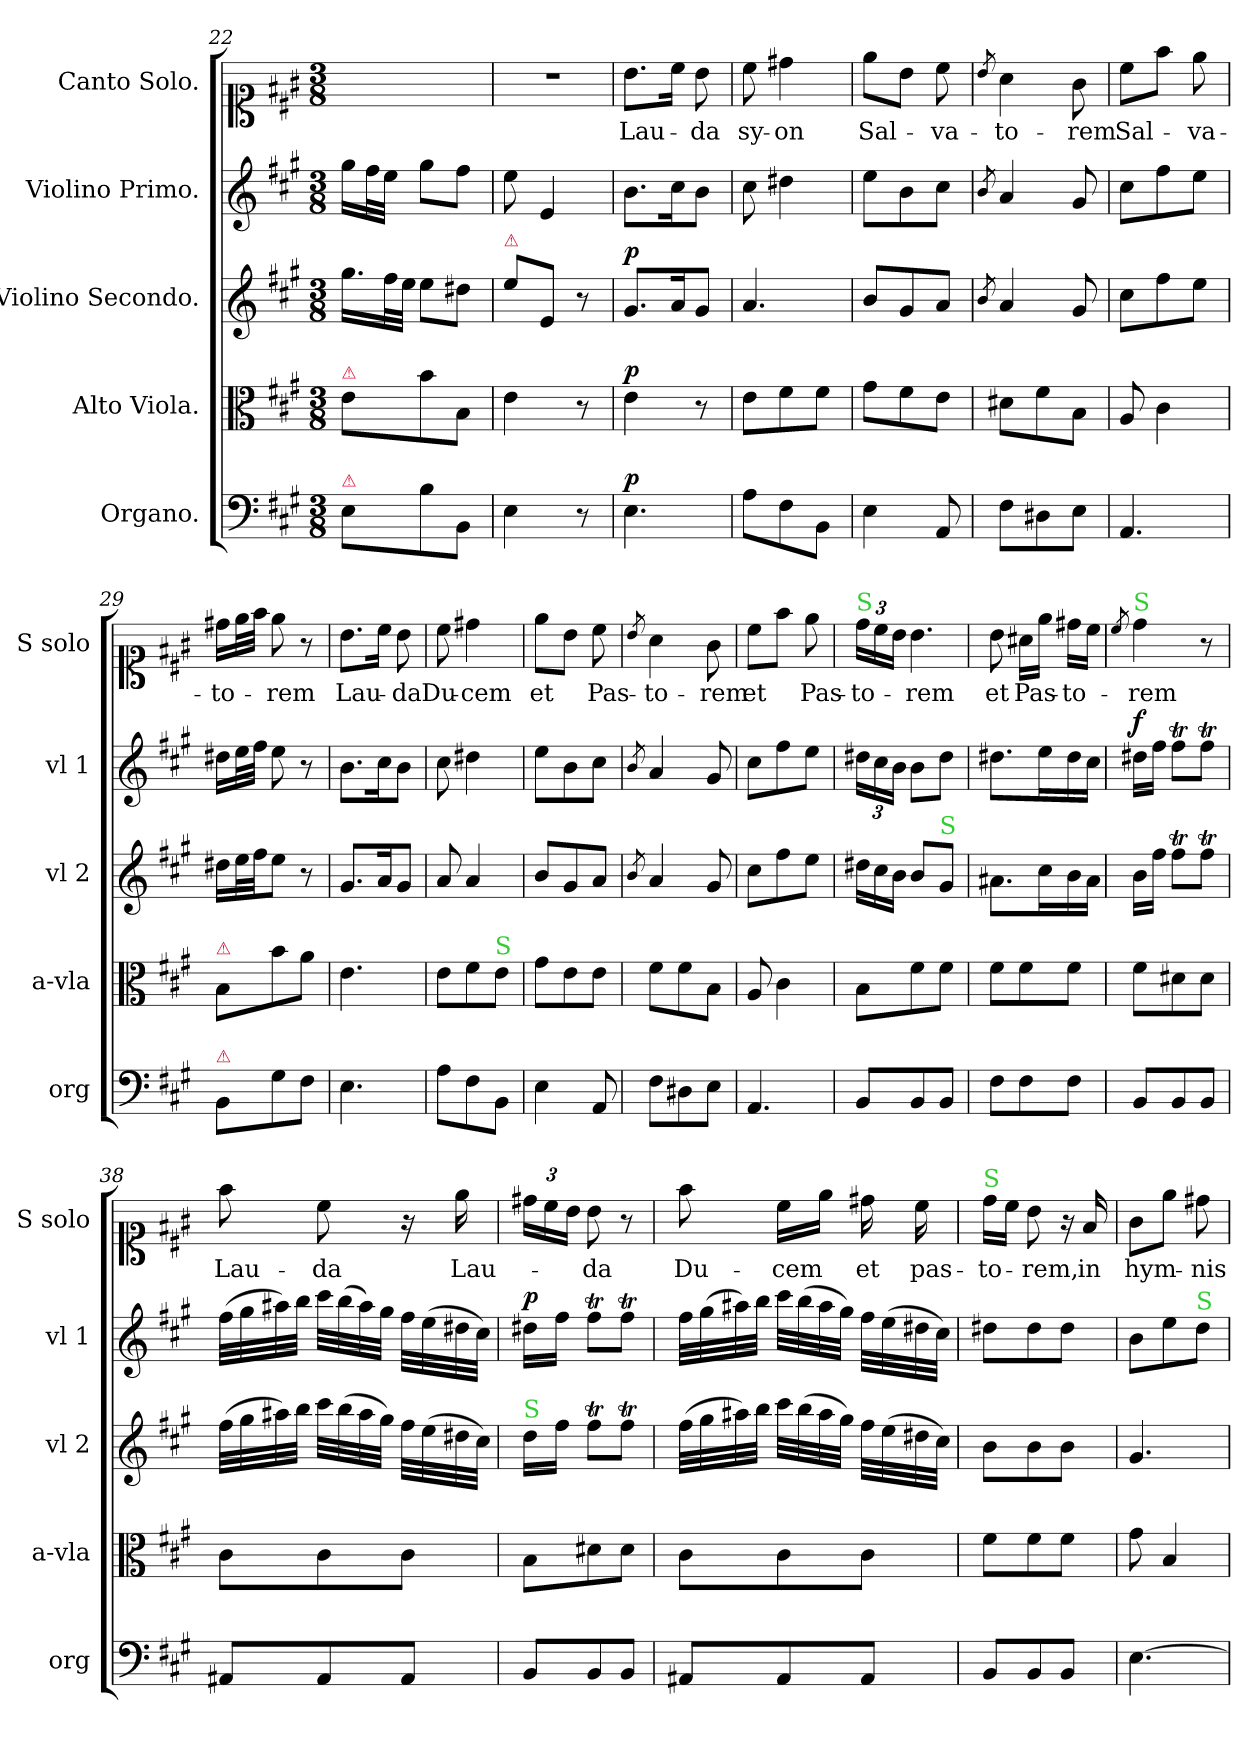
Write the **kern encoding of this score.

**kern	**dynam	**kern	**dynam	**kern	**dynam	**kern	**dynam	**kern	**text
*part5	*part5	*part4	*part4	*part3	*part3	*part2	*part2	*part1	*part1
*staff5	*staff5	*staff4	*staff4	*staff3	*staff3	*staff2	*staff2	*staff1	*staff1
*I"Organo.	*	*I"Alto Viola.	*	*I"Violino Secondo.	*	*I"Violino Primo.	*	*I"Canto Solo.	*
*I'org	*	*I'a-vla	*	*I'vl 2	*	*I'vl 1	*	*I'S solo	*
*clefF4	*	*clefC3	*	*clefG2	*	*clefG2	*	*clefC1	*
*k[f#c#g#]	*	*k[f#c#g#]	*	*k[f#c#g#]	*	*k[f#c#g#]	*	*k[f#c#g#]	*
*M3/8	*	*M3/8	*	*M3/8	*	*M3/8	*	*M3/8	*
=22	=22	=22	=22	=22	=22	=22	=22	=22	=22
!	!	!LO:TX:a:color=crimson:t=⚠	!	!	!	!	!	!	!
!LO:TX:a:color=crimson:t=⚠	!	!	!	!	!	!	!	!	!
8E\L	.	8e\L	.	16.gg#\LL	.	16gg#\LL	.	4.ryy	.
!	!	!	!	!	!	!	!LO:DY:b	!	!
.	.	.	.	.	.	32ff#\L	forte.	.	.
!	!	!	!	!LO:N:vis=32	!LO:DY:a	!	!	!	!
.	.	.	.	64ff#\L	fort&colon;	32ee\JJJ	.	.	.
!	!	!	!	!LO:N:vis=32	!	!	!	!	!
.	.	.	.	64ee\JJJ	.	.	.	.	.
8B\	.	8b\	.	8ee\L	.	8gg#\L	.	.	.
8BB/J	.	8B/J	.	8dd#X\J	.	8ff#\J	.	.	.
=23	=23	=23	=23	=23	=23	=23	=23	=23	=23
!	!	!	!	!LO:TX:a:color=crimson:t=⚠	!	!	!	!	!
4E\	.	4e\	.	8ee\L	.	8ee\	.	4.r	.
.	.	.	.	8e/J	.	4e/	.	.	.
8r	.	8r	.	8r	.	.	.	.	.
=24	=24	=24	=24	=24	=24	=24	=24	=24	=24
!	!LO:DY:a	!	!LO:DY:a	!	!LO:DY:a	!	!LO:DY:a	!	!
4.E\	p	4e\	p	8.g#/L	p	8.b\L	piano.	8.b\L	Lau-
.	.	.	.	16a/K	.	16cc#\K	.	16cc#\Jk	.
.	.	8r	.	8g#/J	.	8b\J	.	8b\	-da
=25	=25	=25	=25	=25	=25	=25	=25	=25	=25
8A\L	.	8e\L	.	4.a/	.	8cc#\	.	8cc#\	sy-
8F#\	.	8f#\	.	.	.	4dd#X\	.	4dd#X\	-on
8BB\J	.	8f#\J	.	.	.	.	.	.	.
=26	=26	=26	=26	=26	=26	=26	=26	=26	=26
4E\	.	8g#\L	.	8b/L	.	8ee\L	.	8ee\L	Sal-
.	.	8f#\	.	8g#/	.	8b\	.	8b\J	.
8AA/	.	8e\J	.	8a/J	.	8cc#\J	.	8cc#\	-va-
=27	=27	=27	=27	=27	=27	=27	=27	=27	=27
.	.	.	.	8qb/	.	8qb/	.	8qb/	.
8F#\L	.	8d#X\L	.	4a/	.	4a/	.	4a\	-to-
8D#X\	.	8f#\	.	.	.	.	.	.	.
8E\J	.	8B\J	.	8g#/	.	8g#/	.	8g#\	-rem
=28	=28	=28	=28	=28	=28	=28	=28	=28	=28
!	!	!	!	!	!	!	!	!	!LO:LY:i
4.AA/	.	8A/	.	8cc#\L	.	8cc#\L	.	8cc#\L	Sal-
.	.	4c#\	.	8ff#\	.	8ff#\	.	8ff#\J	.
!	!	!	!	!	!	!	!	!	!LO:LY:i
.	.	.	.	8ee\J	.	8ee\J	.	8ee\	-va-
=29	=29	=29	=29	=29	=29	=29	=29	=29	=29
!	!	!LO:TX:a:color=crimson:t=⚠	!	!	!	!	!	!	!
!LO:TX:a:color=crimson:t=⚠	!	!	!	!	!	!	!	!	!
!	!	!	!	!	!	!	!	!	!LO:LY:i
8BB/L	.	8B/L	.	16dd#X\LL	.	16dd#X\LL	.	16dd#X\LL	-to-
.	.	.	.	32ee\L	.	32ee\L	.	32ee\L	.
.	.	.	.	32ff#\JJ	.	32ff#\JJJ	.	32ff#\JJJ	.
!	!	!	!	!	!	!	!	!	!LO:LY:i
8G#\	.	8b\	.	8ee\J	.	8ee\	.	8ee\	-rem
8F#\J	.	8a\J	.	8r	.	8r	.	8r	.
=30	=30	=30	=30	=30	=30	=30	=30	=30	=30
4.E\	.	4.e\	.	8.g#/L	.	8.b\L	.	8.b\L	Lau-
.	.	.	.	16a/K	.	16cc#\K	.	16cc#\Jk	.
.	.	.	.	8g#/J	.	8b\J	.	8b\	-da
=31	=31	=31	=31	=31	=31	=31	=31	=31	=31
8A\L	.	8e\L	.	8a/	.	8cc#\	.	8cc#\	Du-
8F#\	.	8f#\	.	4a/	.	4dd#X\	.	4dd#X\	-cem
!	!	!LO:TX:a:color=limegreen:t=S	!	!	!	!	!	!	!
8BB\J	.	8e\J	.	.	.	.	.	.	.
=32	=32	=32	=32	=32	=32	=32	=32	=32	=32
4E\	.	8g#\L	.	8b/L	.	8ee\L	.	8ee\L	et
.	.	8e\	.	8g#/	.	8b\	.	8b\J	.
8AA/	.	8e\J	.	8a/J	.	8cc#\J	.	8cc#\	Pas-
=33	=33	=33	=33	=33	=33	=33	=33	=33	=33
.	.	.	.	8qb/	.	8qb/	.	8qb/	.
8F#\L	.	8f#\L	.	4a/	.	4a/	.	4a\	-to-
8D#X\	.	8f#\	.	.	.	.	.	.	.
8E\J	.	8B\J	.	8g#/	.	8g#/	.	8g#\	-rem
=34	=34	=34	=34	=34	=34	=34	=34	=34	=34
4.AA/	.	8A/	.	8cc#\L	.	8cc#\L	.	8cc#\L	et
.	.	4c#\	.	8ff#\	.	8ff#\	.	8ff#\J	.
.	.	.	.	8ee\J	.	8ee\J	.	8ee\	Pas-
=35	=35	=35	=35	=35	=35	=35	=35	=35	=35
*	*	*	*	*Xtuplet	*	*	*	*	*
!	!	!	!	!	!	!	!	!LO:TX:a:color=limegreen:t=S	!
8BB/L	.	8B\L	.	24dd#X\LL	.	24dd#X\LL	.	24dd\LL	-to-
.	.	.	.	24cc#\	.	24cc#\	.	24cc#\	.
.	.	.	.	24b\JJ	.	24b\JJ	.	24b\JJ	.
!	!	!	!	!	!	!	!	!LO:N:vis=4.	!
8BB/	.	8f#\	.	8b/L	.	8b\L	.	4b\	-rem
!	!	!	!	!LO:TX:a:color=limegreen:t=S	!	!	!	!	!
8BB/J	.	8f#\J	.	8g#/J	.	8dd#\J	.	.	.
=36	=36	=36	=36	=36	=36	=36	=36	=36	=36
!	!	!	!	!	!	!	!	!	!LO:LY:i
8F#\L	.	8f#\L	.	8.a#X\L	.	8.dd#X\L	.	8b\	et
!	!	!	!	!	!	!	!	!	!LO:LY:i
8F#\	.	8f#\	.	.	.	.	.	16a#X\LL	Pas-
.	.	.	.	16cc#\L	.	16ee\L	.	16ee\JJ	.
!	!	!	!	!	!	!	!	!	!LO:LY:i
8F#\J	.	8f#\J	.	16b\	.	16dd#\	.	16dd#X\LL	-to-
.	.	.	.	16a#\JJ	.	16cc#\JJ	.	16cc#\JJ	.
=37	=37	=37	=37	=37	=37	=37	=37	=37	=37
.	.	.	.	.	.	.	.	8qcc#/	.
!	!	!	!	!	!	!	!	!LO:TX:a:color=limegreen:t=S	!
!	!	!	!	!	!	!	!LO:DY:a	!	!LO:LY:i
8BB/L	.	8f#\L	.	16b\LL	.	16dd#X\LL	f	4dd\	-rem
.	.	.	.	16ff#\JJ	.	16ff#\JJ	.	.	.
8BB/	.	8d#X\	.	8ff#T\L	.	8ff#T\L	.	.	.
8BB/J	.	8d#\J	.	8ff#T\J	.	8ff#T\J	.	8r	.
=38	=38	=38	=38	=38	=38	=38	=38	=38	=38
8AA#X/L	.	8c#\L	.	(32ff#\LLL	.	(32ff#\LLL	.	8ff#\	Lau-
.	.	.	.	32gg#\	.	32gg#\	.	.	.
!	!	!	!	!	!LO:DY:b	!	!	!	!
.	.	.	.	32aa#X\)	fort&colon;	32aa#X\)	.	.	.
.	.	.	.	32bb\JJJ	.	32bb\JJJ	.	.	.
8AA#/	.	8c#\	.	32ccc#\LLL	.	32ccc#\LLL	.	8cc#\	-da
.	.	.	.	(32bb\	.	(32bb\	.	.	.
.	.	.	.	32aa#\	.	32aa#\)	.	.	.
.	.	.	.	32gg#\JJJ)	.	32gg#\JJJ	.	.	.
8AA#/J	.	8c#\J	.	32ff#\LLL	.	32ff#\LLL	.	16r	.
.	.	.	.	(32ee\	.	(32ee\	.	.	.
!	!	!	!	!	!	!	!	!	!LO:LY:i
.	.	.	.	32dd#X\	.	32dd#X\	.	16ee\	Lau-
.	.	.	.	32cc#\JJJ)	.	32cc#\JJJ)	.	.	.
=39	=39	=39	=39	=39	=39	=39	=39	=39	=39
!	!	!	!	!LO:TX:a:color=limegreen:t=S	!	!	!	!	!
!	!	!	!	!	!	!	!LO:DY:a	!	!
8BB/L	.	8B\L	.	16dd\LL	.	16dd#X\LL	p	24dd#X\LL	.
.	.	.	.	.	.	.	.	24cc#\	.
.	.	.	.	16ff#\JJ	.	16ff#\JJ	.	.	.
.	.	.	.	.	.	.	.	24b\JJ	.
!	!	!	!	!	!	!	!	!	!LO:LY:i
8BB/	.	8d#X\	.	8ff#T\L	.	8ff#T\L	.	8b\	-da
8BB/J	.	8d#\J	.	8ff#T\J	.	8ff#T\J	.	8r	.
=40	=40	=40	=40	=40	=40	=40	=40	=40	=40
8AA#X/L	.	8c#\L	.	(32ff#\LLL	.	32ff#\LLL	.	8ff#\	Du-
.	.	.	.	32gg#\	.	(32gg#\	.	.	.
.	.	.	.	32aa#X\)	.	32aa#X\)	.	.	.
.	.	.	.	32bb\JJJ	.	32bb\JJJ	.	.	.
8AA#/	.	8c#\	.	32ccc#\LLL	.	32ccc#\LLL	.	16cc#\LL	-cem
.	.	.	.	(32bb\	.	(32bb\	.	.	.
.	.	.	.	32aa#\	.	32aa#\	.	16ee\JJ	.
.	.	.	.	32gg#\JJJ)	.	32gg#\JJJ)	.	.	.
8AA#/J	.	8c#\J	.	32ff#\LLL	.	32ff#\LLL	.	16dd#X\	et
.	.	.	.	(32ee\	.	(32ee\	.	.	.
.	.	.	.	32dd#X\	.	32dd#X\	.	16cc#\	pas-
.	.	.	.	32cc#\JJJ)	.	32cc#\JJJ)	.	.	.
=41	=41	=41	=41	=41	=41	=41	=41	=41	=41
!	!	!	!	!	!	!	!	!LO:TX:a:color=limegreen:t=S	!
8BB/L	.	8f#\L	.	8b\L	.	8dd#X\L	.	16dd\LL	-to-
.	.	.	.	.	.	.	.	16cc#\JJ	.
8BB/	.	8f#\	.	8b\	.	8dd#\	.	8b\	-rem,
8BB/J	.	8f#\J	.	8b\J	.	8dd#\J	.	16r	.
.	.	.	.	.	.	.	.	16f#/	in
=42	=42	=42	=42	=42	=42	=42	=42	=42	=42
[4.E\	.	8g#\	.	4.g#/	.	8b\L	.	8g#\L	hym-
.	.	4B/	.	.	.	8ee\	.	8ee\J	.
!	!	!	!	!	!	!LO:TX:a:color=limegreen:t=S	!	!	!
.	.	.	.	.	.	8dd\J	.	8dd#X\	-nis
=	=	=	=	=	=	=	=	=	=
*-	*-	*-	*-	*-	*-	*-	*-	*-	*-
